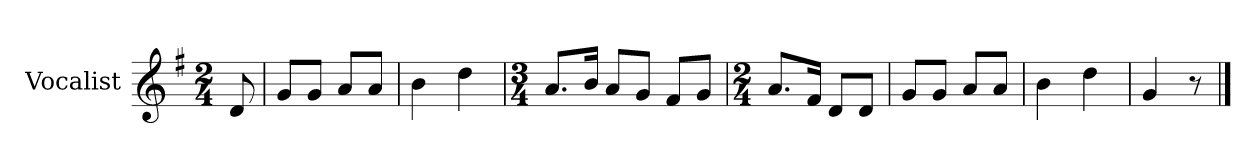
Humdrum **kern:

**kern
*part1
*staff1
*I"Vocalist
*k[f#]
*G:
*M2/4
=
8d
=1
8gL
8gJ
8aL
8aJ
=2
4b
4dd
=3
*M3/4
8.aL
16bJk
8aL
8gJ
8f#L
8gJ
=4
*M2/4
8.aL
16f#Jk
8dL
8dJ
=5
8gL
8gJ
8aL
8aJ
=6
4b
4dd
=7
4g
8r
==
*-
